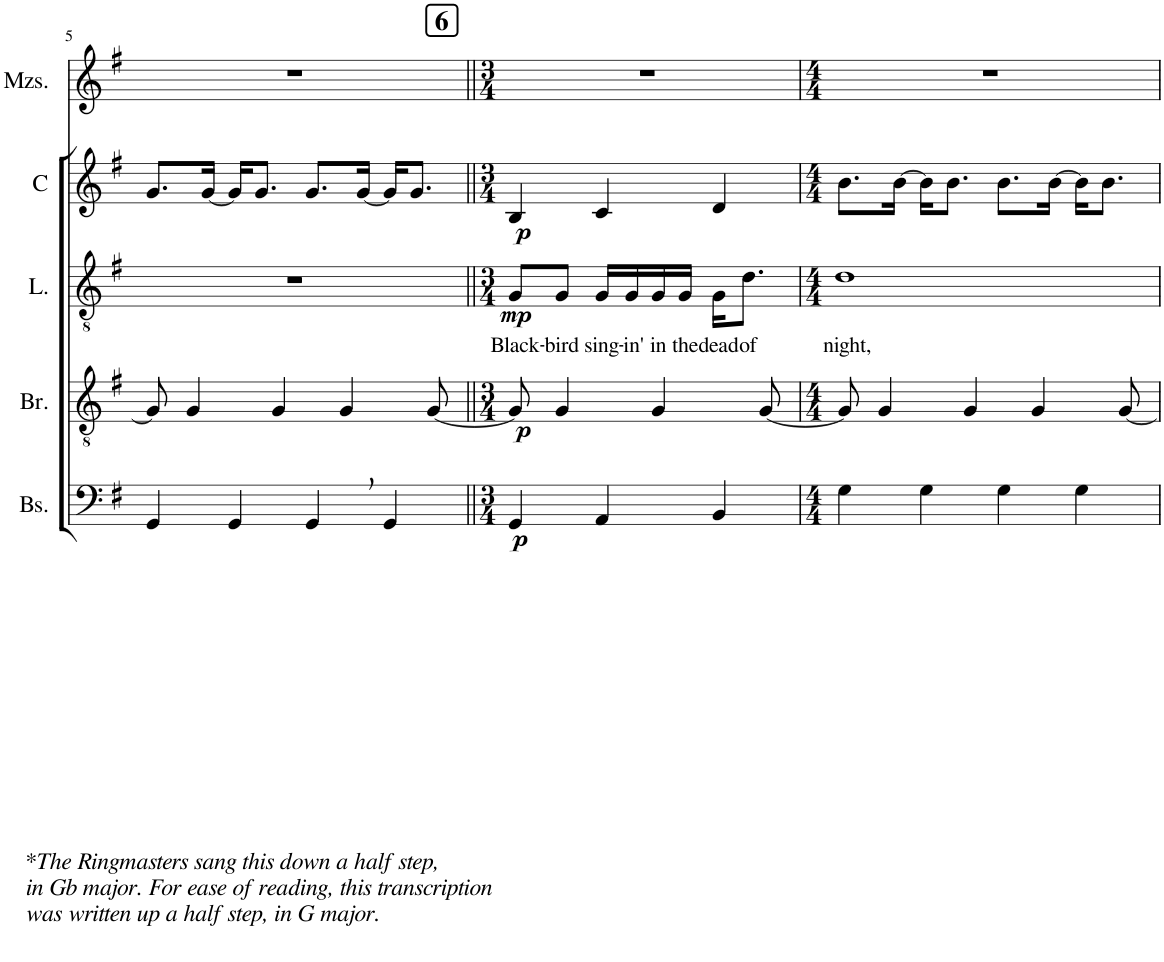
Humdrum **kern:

**kern	**dynam	**kern	**dynam	**kern	**text	**dynam	**kern	**dynam	**kern
*part5	*part5	*part4	*part4	*part3	*part3	*part3	*part2	*part2	*part1
*staff5	*staff5	*staff4	*staff4	*staff3	*staff3	*staff3	*staff2	*staff2	*staff1
*I"Bass	*	*I"Baritone	*	*I"Lead	*	*	*I"Contralto	*	*I"Mezzo-soprano
*I'Bs.	*	*I'Br.	*	*I'L.	*	*	*I'C	*	*I'Mzs.
!!LO:PB:g=z
*clefF4	*	*clefGv2	*	*clefGv2	*	*	*clefG2	*	*clefG2
*k[f#]	*	*k[f#]	*	*k[f#]	*	*	*k[f#]	*	*k[f#]
*M4/4	*	*M4/4	*	*M4/4	*	*	*M4/4	*	*M4/4
=5	=5	=5	=5	=5	=5	=5	=5	=5	=5
!LO:TX:b:i:t=*The Ringmasters sang this down a half step,	!	!	!	!	!	!	!	!	!
!LO:TX:b:t=in Gb major. For ease of reading, this transcription	!	!	!	!	!	!	!	!	!
!LO:TX:b:t=was written up a half step, in G major.	!	!	!	!	!	!	!	!	!
4GG/	.	8G/]	.	1r	.	.	8.g/L	.	1r
.	.	4G/	.	.	.	.	.	.	.
.	.	.	.	.	.	.	[16g/Jk	.	.
4GG/	.	.	.	.	.	.	16g/KL]	.	.
.	.	.	.	.	.	.	8.g/J	.	.
.	.	4G/	.	.	.	.	.	.	.
4GG,/	.	.	.	.	.	.	8.g/L	.	.
.	.	4G/	.	.	.	.	.	.	.
.	.	.	.	.	.	.	[16g/Jk	.	.
4GG/	.	.	.	.	.	.	16g/KL]	.	.
.	.	.	.	.	.	.	8.g/J	.	.
.	.	[8G/	.	.	.	.	.	.	.
!!LO:REH:place=s1:a:B:cj:fs=14:t=6
=6||	=6||	=6||	=6||	=6||	=6||	=6||	=6||	=6||	=6||
*M3/4	*	*M3/4	*	*M3/4	*	*	*M3/4	*	*M3/4
!	!LO:DY:b	!	!LO:DY:b	!	!LO:LY:b	!LO:DY:b	!	!LO:DY:b	!
4GG/	p	8G/]	p	8G/L	Black-	mp	4B/	p	2.r
!	!	!	!	!	!LO:LY:b	!	!	!	!
.	.	4G/	.	8G/J	-bird	.	.	.	.
!	!	!	!	!	!LO:LY:b	!	!	!	!
4AA/	.	.	.	16G/LL	sing-	.	4c/	.	.
!	!	!	!	!	!LO:LY:b	!	!	!	!
.	.	.	.	16G/	-in'	.	.	.	.
!	!	!	!	!	!LO:LY:b	!	!	!	!
.	.	4G/	.	16G/	in	.	.	.	.
!	!	!	!	!	!LO:LY:b	!	!	!	!
.	.	.	.	16G/JJ	the	.	.	.	.
!	!	!	!	!	!LO:LY:b	!	!	!	!
4BB/	.	.	.	16G\KL	dead	.	4d/	.	.
!	!	!	!	!	!LO:LY:b	!	!	!	!
.	.	.	.	8.d\J	of	.	.	.	.
.	.	[8G/	.	.	.	.	.	.	.
=7	=7	=7	=7	=7	=7	=7	=7	=7	=7
*M4/4	*	*M4/4	*	*M4/4	*	*	*M4/4	*	*M4/4
!	!	!	!	!	!LO:LY:b	!	!	!	!
4G\	.	8G/]	.	1d	night,	.	8.b\L	.	1r
.	.	4G/	.	.	.	.	.	.	.
.	.	.	.	.	.	.	[16b\Jk	.	.
4G\	.	.	.	.	.	.	16b\KL]	.	.
.	.	.	.	.	.	.	8.b\J	.	.
.	.	4G/	.	.	.	.	.	.	.
4G\	.	.	.	.	.	.	8.b\L	.	.
.	.	4G/	.	.	.	.	.	.	.
.	.	.	.	.	.	.	[16b\Jk	.	.
4G\	.	.	.	.	.	.	16b\KL]	.	.
.	.	.	.	.	.	.	8.b\J	.	.
.	.	[8G/	.	.	.	.	.	.	.
=	=	=	=	=	=	=	=	=	=
*-	*-	*-	*-	*-	*-	*-	*-	*-	*-
